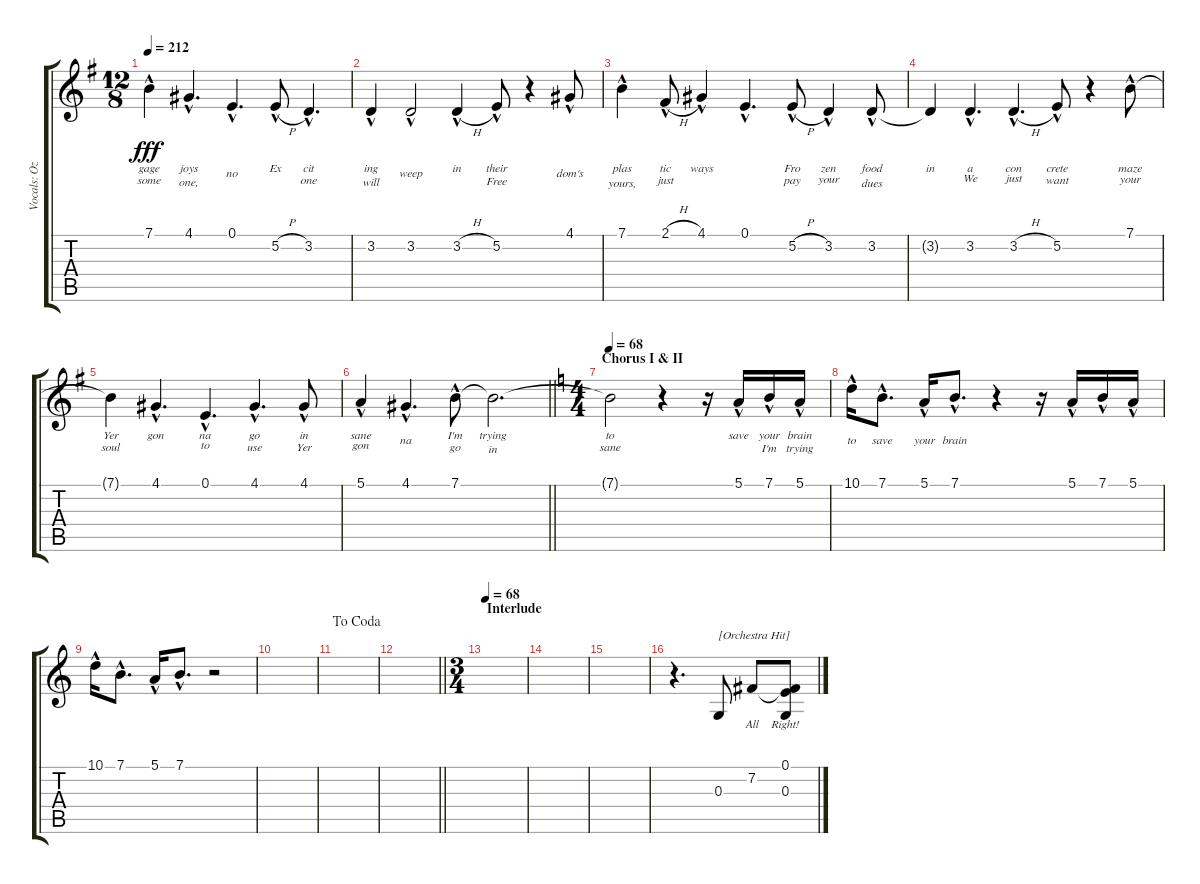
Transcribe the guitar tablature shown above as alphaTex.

\track ("Vocals: Ozzy" "Vocals: Oz") {instrument lead2sawtooth}
\staff {score tabs}
\tuning (E4 B3 G3 D3 A2 E2) {hide}
\ts (12 8)
\tempo 212
\clef g2
\ks g
7.1{hac}.4{lyrics (0 "gage") lyrics (1 "some") lyrics (2 "") lyrics (3 "") lyrics (4 "") dy fff} 4.1{hac}.4{d lyrics (0 "joys") lyrics (1 "one,") lyrics (2 "") lyrics (3 "") lyrics (4 "")} 0.1{hac}.4{d lyrics (0 "") lyrics (1 "no") lyrics (2 "") lyrics (3 "") lyrics (4 "")} 5.2{h hac}.8{lyrics (0 "Ex") lyrics (1 "") lyrics (2 "") lyrics (3 "") lyrics (4 "")} 3.2{hac}.4{d lyrics (0 "cit") lyrics (1 "one") lyrics (2 "") lyrics (3 "") lyrics (4 "")} |
3.2{hac}.4{lyrics (0 "ing") lyrics (1 "will") lyrics (2 "") lyrics (3 "") lyrics (4 "")} 3.2{hac}.2{lyrics (0 "") lyrics (1 "weep") lyrics (2 "") lyrics (3 "") lyrics (4 "")} 3.2{h hac}.4{lyrics (0 "in") lyrics (1 "") lyrics (2 "") lyrics (3 "") lyrics (4 "")} 5.2{hac}.8{lyrics (0 "their") lyrics (1 "Free") lyrics (2 "") lyrics (3 "") lyrics (4 "")} r.4 4.1{hac}.8{lyrics (0 "") lyrics (1 "dom's") lyrics (2 "") lyrics (3 "") lyrics (4 "")} |
7.1{hac}.4{lyrics (0 "plas") lyrics (1 "yours,") lyrics (2 "") lyrics (3 "") lyrics (4 "")} 2.1{h hac}.8{lyrics (0 "tic") lyrics (1 "just") lyrics (2 "") lyrics (3 "") lyrics (4 "")} 4.1{hac}.4{lyrics (0 "ways") lyrics (1 "") lyrics (2 "") lyrics (3 "") lyrics (4 "")} 0.1{hac}.4{d lyrics (0 "") lyrics (1 "") lyrics (2 "") lyrics (3 "") lyrics (4 "")} 5.2{h hac}.8{lyrics (0 "Fro") lyrics (1 "pay") lyrics (2 "") lyrics (3 "") lyrics (4 "")} 3.2{hac}.4{lyrics (0 "zen") lyrics (1 "your") lyrics (2 "") lyrics (3 "") lyrics (4 "")} 3.2{hac}.8{lyrics (0 "food") lyrics (1 "dues") lyrics (2 "") lyrics (3 "") lyrics (4 "")} |
3.2{t}.4{lyrics (0 "in") lyrics (1 "") lyrics (2 "") lyrics (3 "") lyrics (4 "")} 3.2{hac}.4{d lyrics (0 "a") lyrics (1 "We") lyrics (2 "") lyrics (3 "") lyrics (4 "")} 3.2{h hac}.4{d lyrics (0 "con") lyrics (1 "just") lyrics (2 "") lyrics (3 "") lyrics (4 "")} 5.2{hac}.8{lyrics (0 "crete") lyrics (1 "want") lyrics (2 "") lyrics (3 "") lyrics (4 "")} r.4 7.1{hac}.8{lyrics (0 "maze") lyrics (1 "your") lyrics (2 "") lyrics (3 "") lyrics (4 "")} |
7.1{t}.4{lyrics (0 "Yer") lyrics (1 "soul") lyrics (2 "") lyrics (3 "") lyrics (4 "")} 4.1{hac}.4{d lyrics (0 "gon") lyrics (1 "") lyrics (2 "") lyrics (3 "") lyrics (4 "")} 0.1{hac}.4{d lyrics (0 "na") lyrics (1 "to") lyrics (2 "") lyrics (3 "") lyrics (4 "")} 4.1{hac}.4{d lyrics (0 "go") lyrics (1 "use") lyrics (2 "") lyrics (3 "") lyrics (4 "")} 4.1{hac}.8{lyrics (0 "in") lyrics (1 "Yer") lyrics (2 "") lyrics (3 "") lyrics (4 "")} |
\barLineRight lightlight
5.1{hac}.4{lyrics (0 "sane") lyrics (1 "gon") lyrics (2 "") lyrics (3 "") lyrics (4 "")} 4.1{hac}.4{d lyrics (0 "") lyrics (1 "na") lyrics (2 "") lyrics (3 "") lyrics (4 "")} 7.1{hac}.8{lyrics (0 "I'm") lyrics (1 "go") lyrics (2 "") lyrics (3 "") lyrics (4 "")} 7.1{t}.2{d lyrics (0 "trying") lyrics (1 "in") lyrics (2 "") lyrics (3 "") lyrics (4 "")} |
\ts (4 4)
\section ("" "Chorus I & II")
\tempo 68
\ks c
7.1{t}.2{lyrics (0 "to") lyrics (1 "sane") lyrics (2 "") lyrics (3 "") lyrics (4 "")} r.4 r.16 5.1{hac}.16{lyrics (0 "save") lyrics (1 "") lyrics (2 "") lyrics (3 "") lyrics (4 "")} 7.1{hac}.16{lyrics (0 "your") lyrics (1 "I'm") lyrics (2 "") lyrics (3 "") lyrics (4 "")} 5.1{hac}.16{lyrics (0 "brain") lyrics (1 "trying") lyrics (2 "") lyrics (3 "") lyrics (4 "")} |
10.1{hac}.16{lyrics (0 "") lyrics (1 "to") lyrics (2 "") lyrics (3 "") lyrics (4 "")} 7.1{hac}.8{d lyrics (0 "") lyrics (1 "save") lyrics (2 "") lyrics (3 "") lyrics (4 "")} 5.1{hac}.16{lyrics (0 "") lyrics (1 "your") lyrics (2 "") lyrics (3 "") lyrics (4 "")} 7.1{hac}.8{d lyrics (0 "") lyrics (1 "brain") lyrics (2 "") lyrics (3 "") lyrics (4 "")} r.4 r.16 5.1{hac}.16{lyrics (0 "") lyrics (1 "") lyrics (2 "") lyrics (3 "") lyrics (4 "")} 7.1{hac}.16{lyrics (0 "") lyrics (1 "") lyrics (2 "") lyrics (3 "") lyrics (4 "")} 5.1{hac}.16{lyrics (0 "") lyrics (1 "") lyrics (2 "") lyrics (3 "") lyrics (4 "")} |
10.1{hac}.16{lyrics (0 "") lyrics (1 "") lyrics (2 "") lyrics (3 "") lyrics (4 "")} 7.1{hac}.8{d lyrics (0 "") lyrics (1 "") lyrics (2 "") lyrics (3 "") lyrics (4 "")} 5.1{hac}.16{lyrics (0 "") lyrics (1 "") lyrics (2 "") lyrics (3 "") lyrics (4 "")} 7.1{hac}.8{d lyrics (0 "") lyrics (1 "") lyrics (2 "") lyrics (3 "") lyrics (4 "")} r.2 |
|
\jump dacoda
|
\barLineRight lightlight
|
\ts (3 4)
\section ("" "Interlude")
\tempo 68
|
|
|
r.4{d} 0.3.8{txt "[Orchestra Hit]" lyrics (0 "") lyrics (1 "") lyrics (2 "") lyrics (3 "") lyrics (4 "") instrument orchestrahit} 7.2.8{lyrics (0 "All") lyrics (1 "") lyrics (2 "") lyrics (3 "") lyrics (4 "")} (0.1 7.2{t} 0.3).8{lyrics (0 "Right!") lyrics (1 "") lyrics (2 "") lyrics (3 "") lyrics (4 "")}
